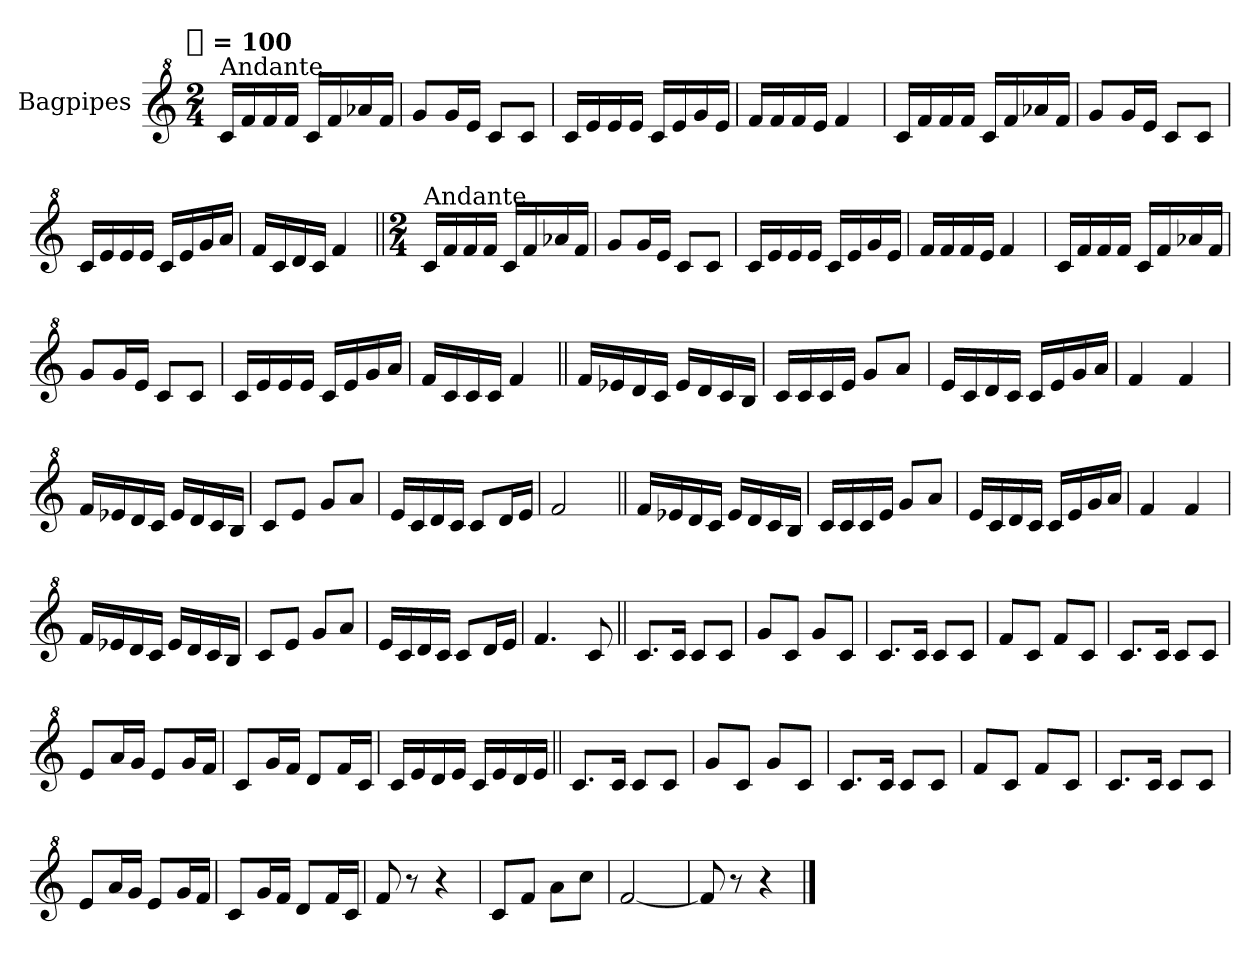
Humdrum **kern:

**kern
*part1
*staff1
*I"Bagpipes
*I'Bag
*clefG^2
*k[]
!!LO:TX:omd:t=[quarter] = 100
*M2/4
*MM100
=1
!LO:TX:a:t=Andante
16ccLL
16ff
16ff
16ffJJ
16ccLL
16ff
16aa-X
16ffJJ
=
8ggL
16ggL
16eeJJ
8ccL
8ccJ
=
16ccLL
16ee
16ee
16eeJJ
16ccLL
16ee
16gg
16eeJJ
=
16ffLL
16ff
16ff
16eeJJ
4ff
=
16ccLL
16ff
16ff
16ffJJ
16ccLL
16ff
16aa-X
16ffJJ
=
8ggL
16ggL
16eeJJ
8ccL
8ccJ
=
16ccLL
16ee
16ee
16eeJJ
16ccLL
16ee
16gg
16aaJJ
=
16ffLL
16cc
16dd
16ccJJ
4ff
=||
*M2/4
*MM100
!LO:TX:a:t=Andante
16ccLL
16ff
16ff
16ffJJ
16ccLL
16ff
16aa-X
16ffJJ
=
8ggL
16ggL
16eeJJ
8ccL
8ccJ
=
16ccLL
16ee
16ee
16eeJJ
16ccLL
16ee
16gg
16eeJJ
=
16ffLL
16ff
16ff
16eeJJ
4ff
=
16ccLL
16ff
16ff
16ffJJ
16ccLL
16ff
16aa-X
16ffJJ
=
8ggL
16ggL
16eeJJ
8ccL
8ccJ
=
16ccLL
16ee
16ee
16eeJJ
16ccLL
16ee
16gg
16aaJJ
=
16ffLL
16cc
16cc
16ccJJ
4ff
=||
16ffLL
16ee-X
16dd
16ccJJ
16ee-LL
16dd
16cc
16bJJ
=
16ccLL
16cc
16cc
16eeJJ
8ggL
8aaJ
=
16eeLL
16cc
16dd
16ccJJ
16ccLL
16ee
16gg
16aaJJ
=
4ff
4ff
=
16ffLL
16ee-X
16dd
16ccJJ
16ee-LL
16dd
16cc
16bJJ
=
8ccL
8eeJ
8ggL
8aaJ
=
16eeLL
16cc
16dd
16ccJJ
8ccL
16ddL
16eeJJ
=
2ff
=||
16ffLL
16ee-X
16dd
16ccJJ
16ee-LL
16dd
16cc
16bJJ
=
16ccLL
16cc
16cc
16eeJJ
8ggL
8aaJ
=
16eeLL
16cc
16dd
16ccJJ
16ccLL
16ee
16gg
16aaJJ
=
4ff
4ff
=
16ffLL
16ee-X
16dd
16ccJJ
16ee-LL
16dd
16cc
16bJJ
=
8ccL
8eeJ
8ggL
8aaJ
=
16eeLL
16cc
16dd
16ccJJ
8ccL
16ddL
16eeJJ
=
4.ff
8cc
=||
8.ccL
16ccJk
8ccL
8ccJ
=
8ggL
8ccJ
8ggL
8ccJ
=
8.ccL
16ccJk
8ccL
8ccJ
=
8ffL
8ccJ
8ffL
8ccJ
=
8.ccL
16ccJk
8ccL
8ccJ
=
8eeL
16aaL
16ggJJ
8eeL
16ggL
16ffJJ
=
8ccL
16ggL
16ffJJ
8ddL
16ffL
16ccJJ
=
16ccLL
16ee
16dd
16eeJJ
16ccLL
16ee
16dd
16eeJJ
=||
8.ccL
16ccJk
8ccL
8ccJ
=
8ggL
8ccJ
8ggL
8ccJ
=
8.ccL
16ccJk
8ccL
8ccJ
=
8ffL
8ccJ
8ffL
8ccJ
=
8.ccL
16ccJk
8ccL
8ccJ
=
8eeL
16aaL
16ggJJ
8eeL
16ggL
16ffJJ
=
8ccL
16ggL
16ffJJ
8ddL
16ffL
16ccJJ
=
8ff
8r
4r
=
8ccL
8ffJ
8aaL
8cccJ
=
[2ff
=
8ff]
8r
4r
==
*-
